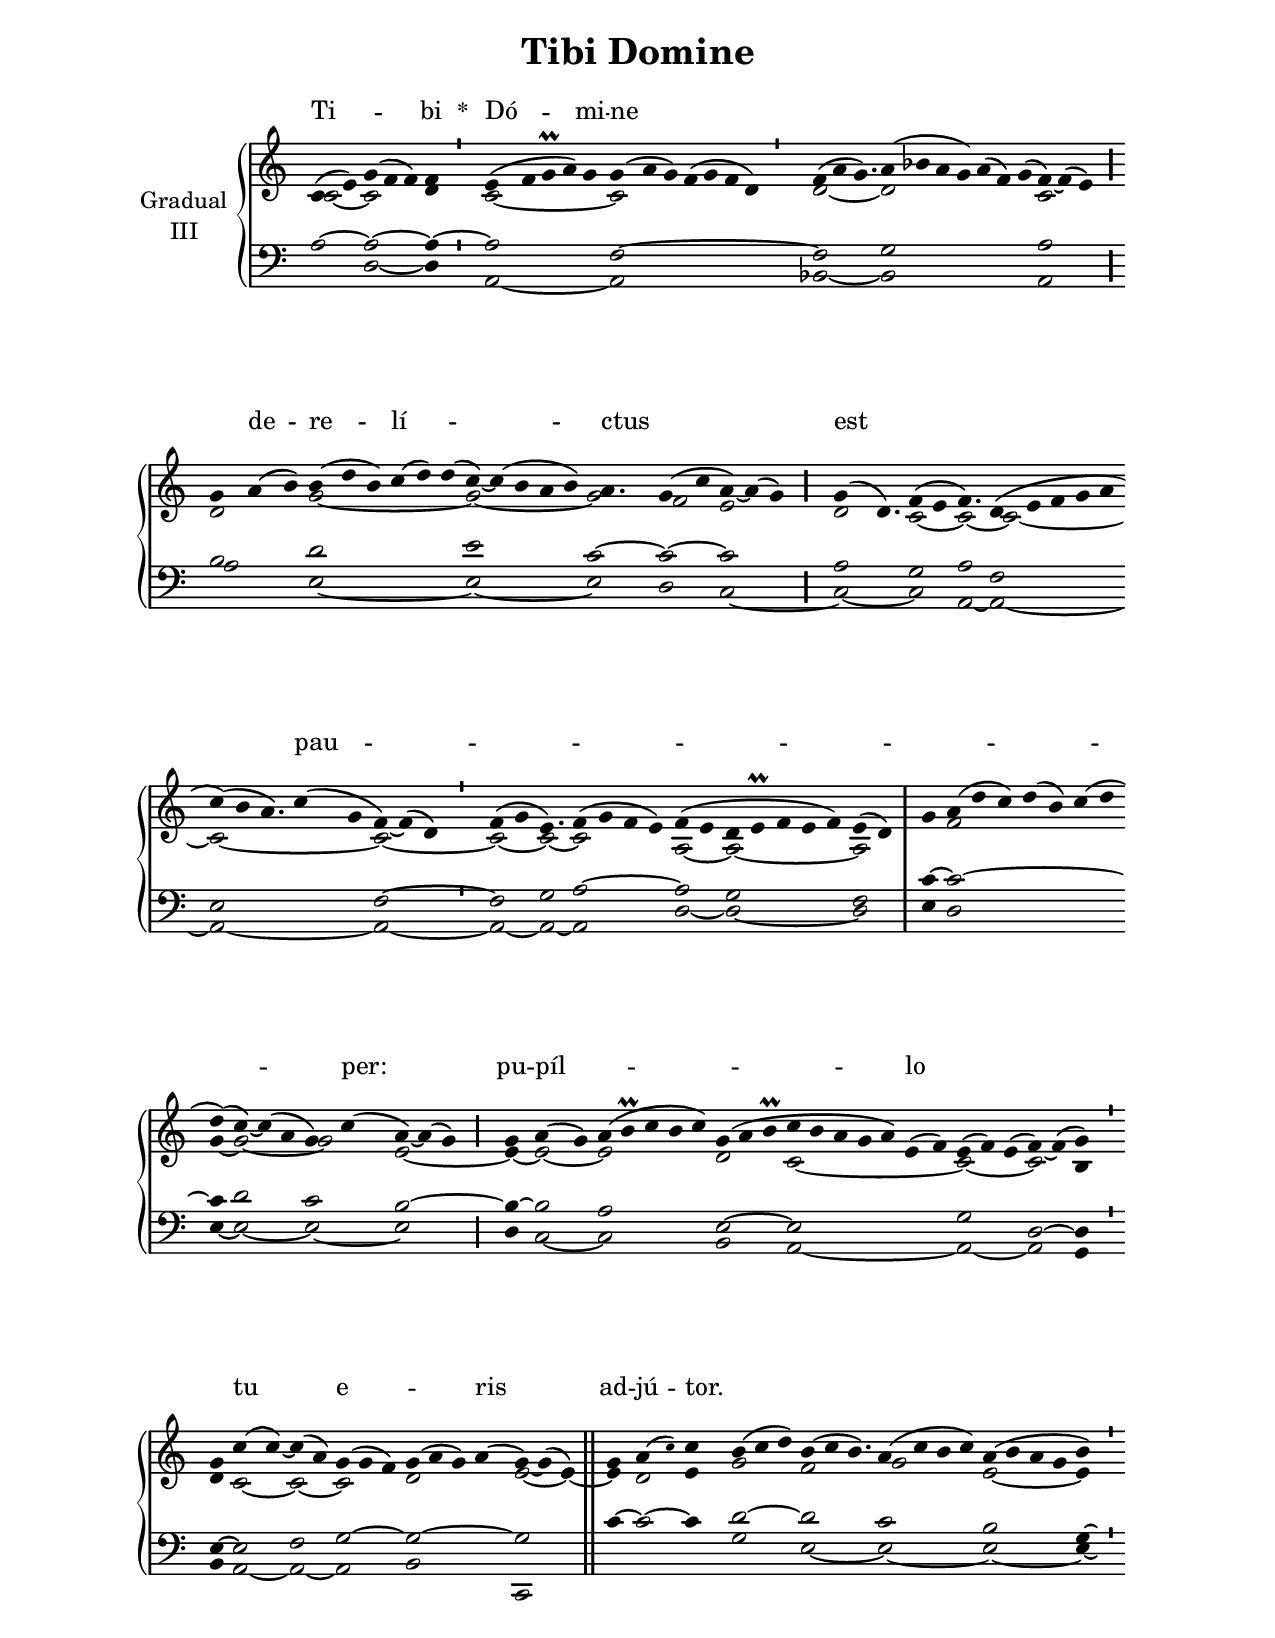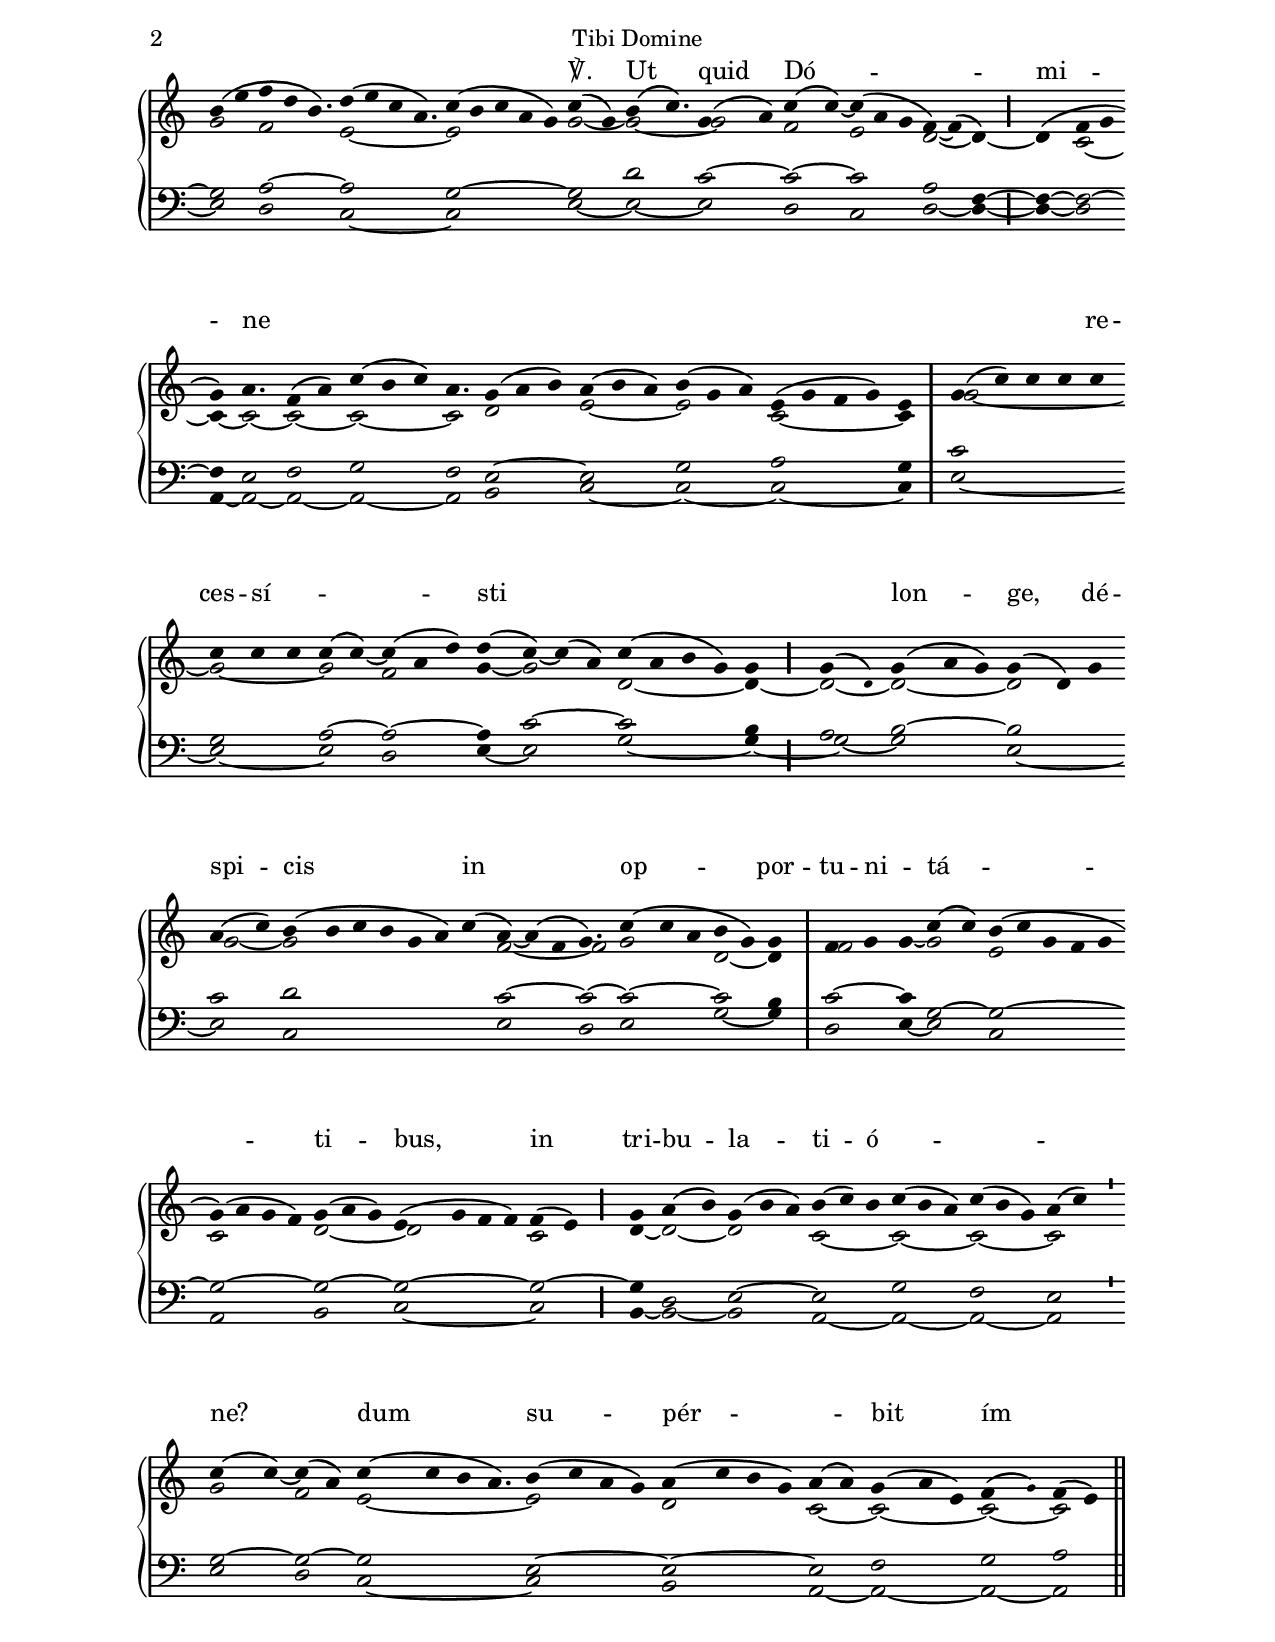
\version "2.18"
\include "gregorian.ly"
\include "noh2.ily"


%Page reference: page i.270
%(volume.page)

global = {
 \key e \phrygian
 \cadenzaOn 
}

\header {
  title = \markup \center-column {"Tibi Domine" \vspace #1 }
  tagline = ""
  composer = ""
}

\paper {
 #(include-special-characters)
  oddHeaderMarkup = \markup \fill-line {
    \line {}
    \center-column {
      \on-the-fly #first-page     " "
      \on-the-fly #not-first-page "Tibi Domine"
    }
    \line { \on-the-fly #print-page-number-check-first \fromproperty #'page:page-number-string }
  }
  evenHeaderMarkup = \markup \fill-line {
    \line { \on-the-fly #print-page-number-check-first \fromproperty #'page:page-number-string }
    \center-column { "Tibi Domine" }
    \line {}
  }
}

chantText = \lyricmode {
Ti -- _ bi 
\set stanza = " * " Dó -- mi -- ne _ _ _ _ _ _ 
de -- re -- lí -- _ ctus _ est _ _ 
pau -- _ _ _ _ _ _ _ _ per: 
pu -- píl -- _ _ lo _ _ _ 
tu e -- _ ris ad -- jú -- tor. _ _ _ _ _ _ _ ℣. 
Ut quid Dó -- mi -- ne _ _ _ _ _ _ _ _ _ _ _ 
re -- ces -- sí -- _ _ sti _ _ _ lon -- ge, 
dé -- spi -- cis in op -- por -- tu -- ni -- _ tá -- _ ti -- bus, 
in tri -- bu -- la -- ti -- ó -- _ _ _ ne? 
dum su -- pér -- _ bit ím -- _ pi -- us, 
in -- cén -- di -- _ tur 
\set stanza = " * " pau -- _ _ _ _ _ _ _ _ _ _ per. }

chantMusic = {
\tieDown   c'4 ( e'4) g'4 ( f'4 f'4) f'4 \divisioMinima
 e'4 ( f'4 g'\prall a'4) g'4 g'4 ( a'4 g'4) f'4 ( g'4 f'4 d'4) \divisioMinima
  f'4 ( a'4 g'4.) a'4 ( bes'4 a'4 g'4) a'4 ( f'4) g'4 ( f'4) ~ f'4 ( e'4) \divisioMaior \forceBreak

 g'4 a'4 ( b'4) b'4 ( d''4 b'4) c''4 ( d''4) d''4 ( c''4) ~ c''4 ( b'4 a'4 b'4) a'4. g'4 ( c''4 a'4) ~ a'4 ( g'4) \divisioMaior
 g'4 ( d'4.) f'4 ( e'4 f'4.) d'4 ( e'4 f'4 g'4 a'4 \forceBreak
) c''4 ( b'4 a'4.) c''4 ( g'4 f'4) ~ f'4 ( d'4) \divisioMinima
 f'4 ( g'4 e'4.) f'4 ( g'4 f'4 e'4) f'4 ( e'4 d'4 e'\prall f'4 e'4 f'4) e'4 ( d'4) \divisioMaxima
 g'4 a'4 ( d''4 c''4) d''4 ( b'4) c''4 ( d''4 \forceBreak
) d''4 ( c''4) ~ c''4 ( a'4 g'4) c''4 ( a'4) ~ a'4 ( g'4) \divisioMaior
 g'4 a'4 ( g'4) a'4 ( b'\prall c''4 b'4 c''4) g'4 ( a'4 b'\prall c''4 b'4 a'4 g'4 a'4) e'4 ( f'4) e'4 ( f'4) e'4 ( f'4) ~ f'4 ( g'4) \divisioMinima \forceBreak

 g'4 c''4 ( c''4) ~ c''4 ( a'4) g'4 ( g'4 f'4) g'4 ( a'4 g'4) a'4 ( g'4) ~ g'4 ( e'4) \finalis
 g'4 a'4 ( \once \tweak #'font-size #-4 c'' ) c''4 b'4 ( c''4 d''4) b'4 ( c''4 b'4.) a'4 ( c''4 b'4 c''4) a'4 ( b'4 a'4 g'4 b'4) \divisioMinima \forceBreak

 b'4 ( e''4 f''4 d''4 b'4.) d''4 ( e''4 c''4 a'4.) c''4 ( b'4 c''4 a'4 g'4) c''4 ( g'4) b'4 ( c''4.) g'4 ( a'4) c''4 ( c''4) ~ c''4 ( a'4 g'4 f'4) ~ f'4 ( d'4) \divisioMaior
 d'4 ( f'4 g'4 \forceBreak
) g'4 a'4. f'4 ( a'4) c''4 ( b'4 c''4) a'4. g'4 ( a'4 b'4) a'4 ( b'4 a'4) b'4 ( g'4 a'4) e'4 ( g'4 f'4 g'4) e'4 \divisioMaxima
 g'4 ( c''4) c''4 c''4 c''4 \forceBreak
 c''4 c''4 c''4 c''4 ( c''4) ~ c''4 ( a'4 d''4) d''4 ( c''4) ~ c''4 ( a'4) c''4 ( a'4 b'4 g'4) g'4 \divisioMaior
 g'4 ( \once \tweak #'font-size #-4 d' ) g'4 ( a'4 g'4) g'4 ( d'4) g'4 \forceBreak
 a'4 ( c''4) b'4 ( b'4 c''4 b'4 g'4 a'4) c''4 ( a'4) ~ a'4 ( f'4 g'4.) c''4 ( c''4 a'4 b'4 g'4) g'4 \divisioMaxima
 f'4 g'4 g'4 c''4 ( c''4) b'4 ( c''4 g'4 f'4 g'4 \forceBreak
) g'4 ( a'4 g'4 f'4) g'4 ( a'4 g'4) e'4 ( g'4 f'4 f'4) f'4 ( e'4) \divisioMaior
 g'4 a'4 ( b'4) g'4 ( b'4 a'4) b'4 ( c''4) b'4  c''4 ( b'4 a'4) c''4 ( b'4 g'4) a'4 ( c''4) \divisioMinima \forceBreak

 c''4 ( c''4) ~ c''4 ( a'4) c''4 ( c''4 b'4 a'4.) b'4 ( c''4 a'4 g'4) a'4 ( c''4 b'4 g'4) a'4 ( a'4) g'4 ( a'4 e'4) f'4 ( \once \tweak #'font-size #-4 g' ) f'4 ( e'4) \finalis

}

altoMusic = {
c'2 ~ c'2*3/2 d'4 \divisioMinima
c'2*5/2 ~ c'2*7/2 d'2*7/4 ~ d'2*7/2 c'2*3/2 \divisioMaior
d'2*3/2 g'2*6/2 ~ g'2*5/2 ~ g'2*3/4 f'2 e'2*3/2 \divisioMaior
d'2*5/4 c'2 ~ c'2*3/4 ~ c'2*5/2 ~ c'2*11/4 ~ c'2*3/2 ~ \divisioMinima
c'2 ~ c'2*3/4 ~ c'2*4/2 a2 ~ a2*5/2 ~ a2 \divisioMaxima
r4 f'2*7/2 g'4 ~ g'2*3/2 ~ g'2 e'2*3/2 ~ \divisioMaior
e'4 ~ e'2 ~ e'2*5/2 d'2*3/2 c'2*7/2 ~ c'2*3/2 ~ c'2 b4 \divisioMinima
d'4 c'2 ~ c'2 ~ c'2*3/2 d'2*4/2 e'2 ~ e'4 ~ \finalis
e'4 d'2 e'4 g'2*3/2 f'2*7/4 g'2*4/2 e'2*4/2 ~ e'4 \divisioMinima
g'2 f'2*7/4 e'2*9/4 ~ e'2*5/2 g'2 ~ g'2*5/4 ~ g'2 f'2 e'2*3/2 d'2 ~ d'4 ~ \divisioMaior
d'4 c'2 ~ c'4 ~ c'2*3/4 ~ c'2 ~ c'2*3/2 ~ c'2*3/4 d'2*3/2 e'2*3/2 ~ e'2*3/2 c'2*4/2 ~ c'4 \divisioMaxima
g'2*5/2 ~ g'2*3/2 ~ g'2 f'2*3/2 g'4 ~ g'2*3/2 d'2*4/2 ~ d'4 ~ \divisioMaior
d'2 ~ d'2*3/2 ~ d'2*3/2 g'2 ~ g'2*7/2 f'2*3/2 ~ f'2*3/4 g'2*3/2 d'2 ~ d'4 \divisioMaxima
f'2 g'4 ~ g'2 e'2*5/2 c'2*4/2 d'2*3/2 ~ d'2*4/2 c'2 \divisioMaior
d'4 ~ d'2 ~ d'2*3/2 c'2*3/2 ~ c'2*3/2 ~ c'2*3/2 ~ c'2 \divisioMinima
g'2 f'2 e'2*9/4 ~ e'2*4/2 d'2*4/2 c'2 ~ c'2*3/2 ~ c'2 ~ c'2 \finalis
}

tenorMusic = {
a2 ~ a2*3/2 ~ a4 ~ \divisioMinima
a2*5/2 f2*7/2 ~ f2*7/4 g2*7/2 a2*3/2 \divisioMaior
b2*3/2 d'2*6/2 e'2*5/2 c'2*3/4 ~ c'2 ~ c'2*3/2 \divisioMaior
a2*5/4 g2 a2*3/4 f2*5/2 e2*11/4 f2*3/2 ~ \divisioMinima
f2 g2*3/4 a2*4/2 ~ a2 g2*5/2 f2 \divisioMaxima
c'4 ~ c'2*7/2 ~ c'4 d'2*3/2 c'2 b2*3/2 ~ \divisioMaior
b4 ~ b2 a2*5/2 e2*3/2 ~ e2*7/2 g2*3/2 d2 ~ d4 \divisioMinima
e4 ~ e2 f2 g2*3/2 ~ g2*4/2 ~ g2*3/2 \finalis
c'4 ~ c'2 ~ c'4 d'2*3/2 ~ d'2*7/4 c'2*4/2 b2*4/2 g4 ~ \divisioMinima
g2 a2*7/4 ~ a2*9/4 g2*5/2 ~ g2 d'2*5/4 c'2 ~ c'2 ~ c'2*3/2 a2 f4 ~ \divisioMaior
f4 ~ f2 ~ f4 e2*3/4 f2 g2*3/2 f2*3/4 e2*3/2 ~ e2*3/2 g2*3/2 a2*4/2 g4 \divisioMaxima
c'2*5/2 g2*3/2 a2 ~ a2*3/2 ~ a4 c'2*3/2 ~ c'2*4/2 b4 \divisioMaior
a2 b2*3/2 ~ b2*3/2 c'2 d'2*7/2 c'2*3/2 ~ c'2*3/4 ~ c'2*3/2 ~ c'2 b4 \divisioMaxima
c'2 ~ c'4 g2 ~ g2*5/2 ~ g2*4/2 ~ g2*3/2 ~ g2*4/2 ~ g2 ~ \divisioMaior
g4 d2 e2*3/2 ~ e2*3/2 g2*3/2 f2*3/2 e2 \divisioMinima
g2 ~ g2 ~ g2*9/4 e2*4/2 ~ e2*4/2 ~ e2 f2*3/2 g2 a2 \finalis
}

bassMusic = {
r2 d2*3/2 ~ d4 \divisioMinima
a,2*5/2 ~ a,2*7/2 bes,2*7/4 ~ bes,2*7/2 a,2*3/2 \divisioMaior
a2*3/2 e2*6/2 ~ e2*5/2 ~ e2*3/4 d2 c2*3/2 ~ \divisioMaior
c2*5/4 ~ c2 a,2*3/4 ~ a,2*5/2 ~ a,2*11/4 ~ a,2*3/2 ~ \divisioMinima
a,2 ~ a,2*3/4 ~ a,2*4/2 d2 ~ d2*5/2 ~ d2 \divisioMaxima
e4 d2*7/2 e4 ~ e2*3/2 ~ e2 ~ e2*3/2 \divisioMaior
d4 c2 ~ c2*5/2 b,2*3/2 a,2*7/2 ~ a,2*3/2 ~ a,2 g,4 \divisioMinima
b,4 a,2 ~ a,2 ~ a,2*3/2 b,2*4/2 c,2*3/2 \finalis
r2*4/2 g2*3/2 e2*7/4 ~ e2*4/2 ~ e2*4/2 ~ e4 ~ \divisioMinima
e2 d2*7/4 c2*9/4 ~ c2*5/2 e2 ~ e2*5/4 ~ e2 d2 c2*3/2 d2 ~ d4 ~ \divisioMaior
d4 ~ d2 a,4 ~ a,2*3/4 ~ a,2 ~ a,2*3/2 ~ a,2*3/4 b,2*3/2 c2*3/2 ~ c2*3/2 ~ c2*4/2 ~ c4 \divisioMaxima
e2*5/2 ~ e2*3/2 ~ e2 d2*3/2 e4 ~ e2*3/2 g2*4/2 ~ g4 ~ \divisioMaior
g2 ~ g2*3/2 e2*3/2 ~ e2 c2*7/2 e2*3/2 d2*3/4 e2*3/2 g2 ~ g4 \divisioMaxima
d2 e4 ~ e2 c2*5/2 a,2*4/2 b,2*3/2 c2*4/2 ~ c2 \divisioMaior
b,4 ~ b,2 ~ b,2*3/2 a,2*3/2 ~ a,2*3/2 ~ a,2*3/2 ~ a,2 \divisioMinima
e2 d2 c2*9/4 ~ c2*4/2 b,2*4/2 a,2 ~ a,2*3/2 ~ a,2 ~ a,2 \finalis
}

voiceLines = {
\voiceLineStyle


}

\score{
  <<
    \new GrandStaff <<
      \set GrandStaff.autoBeaming = ##f
      \set GrandStaff.instrumentName = \markup \center-column {
        "Gradual"
        "III"
      }
      \new Staff = up <<
        \new Voice = "chant" {
          \voiceOne \global \chantMusic
        }
        \new Voice {
          \voiceTwo \global \altoMusic
        }
      >>

      \new Staff = down <<
        \clef bass
        \new Voice {
          \voiceOne \global \tenorMusic
        }
        \new Voice {
          \voiceTwo \global \bassMusic
        }
	\new Voice {
        \voiceThree \global \voiceLines
        }
      >>
    >>
    \new Lyrics \lyricsto chant {
      \chantText
    }
  >>
  \layout{
  }
  \midi{
    \tempo 4 = 125
  }
}
